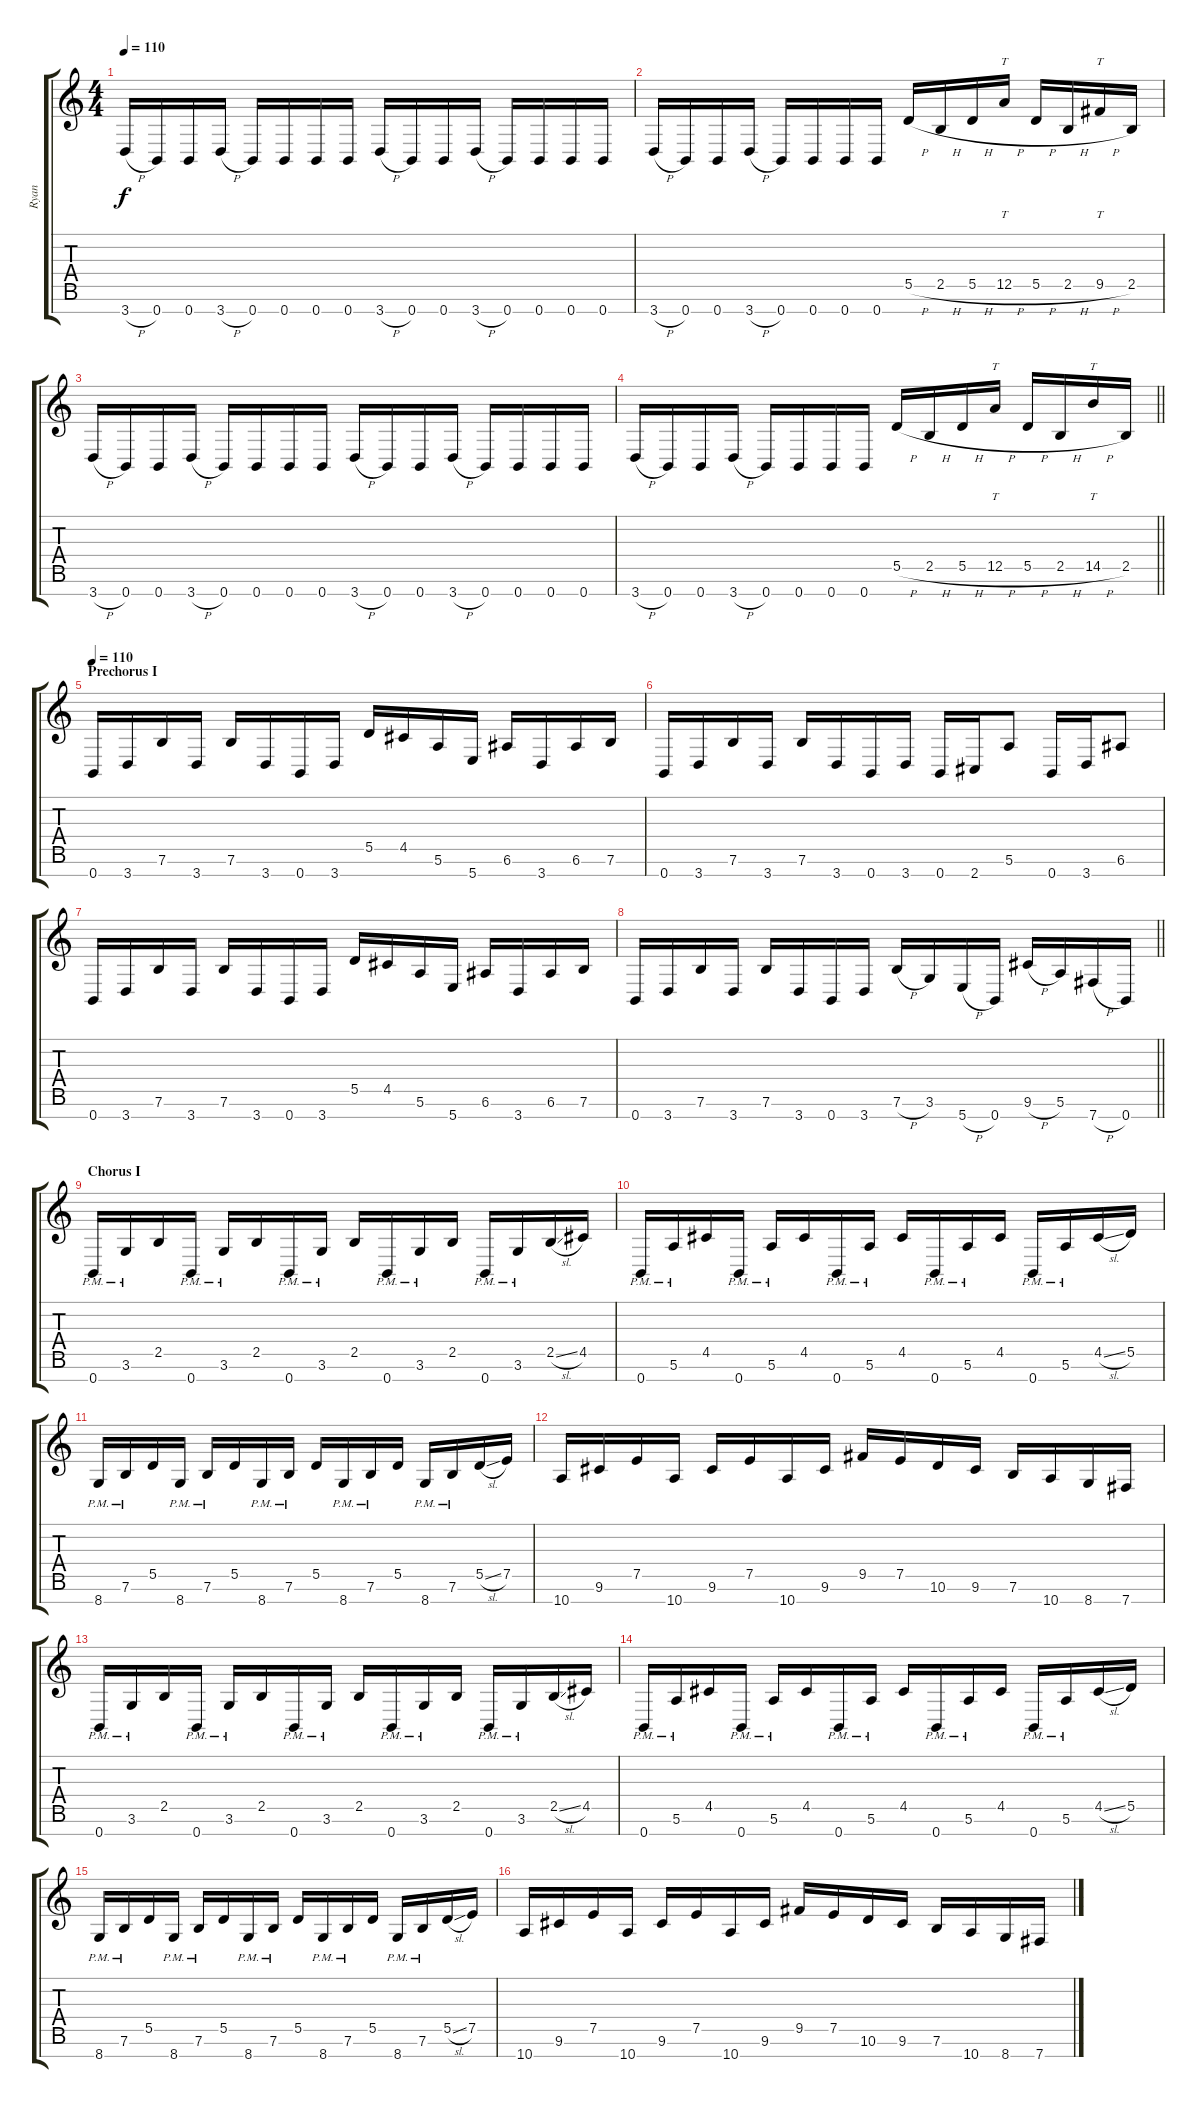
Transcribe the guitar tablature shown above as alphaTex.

\track ("Ryan" "Ryan") {instrument distortionguitar}
\staff {score tabs}
\tuning (E4 B3 G3 D3 A2 E2 B1) {hide}
\ts (4 4)
\section ("" "")
\tempo 110
\clef g2
\ks c
3.7{h}.16{dy f} 0.7.16 0.7.16 3.7{h}.16 0.7.16 0.7.16 0.7.16 0.7.16 3.7{h}.16 0.7.16 0.7.16 3.7{h}.16 0.7.16 0.7.16 0.7.16 0.7.16 |
3.7{h}.16 0.7.16 0.7.16 3.7{h}.16 0.7.16 0.7.16 0.7.16 0.7.16 5.5{h}.16 2.5{h}.16 5.5{h}.16 12.5{h}.16{tt} 5.5{h}.16 2.5{h}.16 9.5{h}.16{tt} 2.5.16 |
3.7{h}.16 0.7.16 0.7.16 3.7{h}.16 0.7.16 0.7.16 0.7.16 0.7.16 3.7{h}.16 0.7.16 0.7.16 3.7{h}.16 0.7.16 0.7.16 0.7.16 0.7.16 |
\barLineRight lightlight
3.7{h}.16 0.7.16 0.7.16 3.7{h}.16 0.7.16 0.7.16 0.7.16 0.7.16 5.5{h}.16 2.5{h}.16 5.5{h}.16 12.5{h}.16{tt} 5.5{h}.16 2.5{h}.16 14.5{h}.16{tt} 2.5.16 |
\section ("" "Prechorus I")
\tempo 110
0.7.16 3.7.16 7.6.16 3.7.16 7.6.16 3.7.16 0.7.16 3.7.16 5.5.16 4.5.16 5.6.16 5.7.16 6.6.16 3.7.16 6.6.16 7.6.16 |
0.7.16 3.7.16 7.6.16 3.7.16 7.6.16 3.7.16 0.7.16 3.7.16 0.7.16 2.7.16 5.6.8 0.7.16 3.7.16 6.6.8 |
0.7.16 3.7.16 7.6.16 3.7.16 7.6.16 3.7.16 0.7.16 3.7.16 5.5.16 4.5.16 5.6.16 5.7.16 6.6.16 3.7.16 6.6.16 7.6.16 |
\barLineRight lightlight
0.7.16 3.7.16 7.6.16 3.7.16 7.6.16 3.7.16 0.7.16 3.7.16 7.6{h}.16 3.6.16 5.7{h}.16 0.7.16 9.6{h}.16 5.6.16 7.7{h}.16 0.7.16 |
\section ("" "Chorus I")
0.7{pm}.16 3.6{pm}.16 2.5.16 0.7{pm}.16 3.6{pm}.16 2.5.16 0.7{pm}.16 3.6{pm}.16 2.5.16 0.7{pm}.16 3.6{pm}.16 2.5.16 0.7{pm}.16 3.6{pm}.16 2.5{sl}.16 4.5.16 |
0.7{pm}.16 5.6{pm}.16 4.5.16 0.7{pm}.16 5.6{pm}.16 4.5.16 0.7{pm}.16 5.6{pm}.16 4.5.16 0.7{pm}.16 5.6{pm}.16 4.5.16 0.7{pm}.16 5.6{pm}.16 4.5{sl}.16 5.5.16 |
8.7{pm}.16 7.6{pm}.16 5.5.16 8.7{pm}.16 7.6{pm}.16 5.5.16 8.7{pm}.16 7.6{pm}.16 5.5.16 8.7{pm}.16 7.6{pm}.16 5.5.16 8.7{pm}.16 7.6{pm}.16 5.5{sl}.16 7.5.16 |
10.7.16 9.6.16 7.5.16 10.7.16 9.6.16 7.5.16 10.7.16 9.6.16 9.5.16 7.5.16 10.6.16 9.6.16 7.6.16 10.7.16 8.7.16 7.7.16 |
0.7{pm}.16 3.6{pm}.16 2.5.16 0.7{pm}.16 3.6{pm}.16 2.5.16 0.7{pm}.16 3.6{pm}.16 2.5.16 0.7{pm}.16 3.6{pm}.16 2.5.16 0.7{pm}.16 3.6{pm}.16 2.5{sl}.16 4.5.16 |
0.7{pm}.16 5.6{pm}.16 4.5.16 0.7{pm}.16 5.6{pm}.16 4.5.16 0.7{pm}.16 5.6{pm}.16 4.5.16 0.7{pm}.16 5.6{pm}.16 4.5.16 0.7{pm}.16 5.6{pm}.16 4.5{sl}.16 5.5.16 |
8.7{pm}.16 7.6{pm}.16 5.5.16 8.7{pm}.16 7.6{pm}.16 5.5.16 8.7{pm}.16 7.6{pm}.16 5.5.16 8.7{pm}.16 7.6{pm}.16 5.5.16 8.7{pm}.16 7.6{pm}.16 5.5{sl}.16 7.5.16 |
10.7.16 9.6.16 7.5.16 10.7.16 9.6.16 7.5.16 10.7.16 9.6.16 9.5.16 7.5.16 10.6.16 9.6.16 7.6.16 10.7.16 8.7.16 7.7.16
